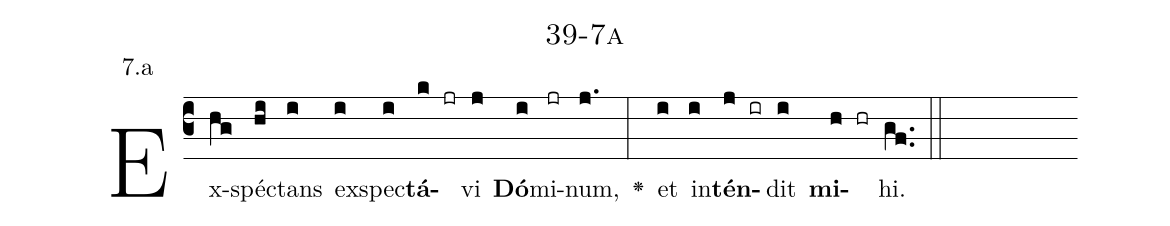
name: 39-7a;
annotation: 7.a;
%%
(c3)Ex(hg)spéc(hi)tans(i) ex(i)spec(i)<b>tá</b>(k jr)vi(j) <b>Dó</b>(i)mi(jr)num,(j.) <v>\greheightstar</v>(:) et(i) in(i)<b>tén</b>(j ir)dit(i) <b>mi</b>(h hr)hi.(gf..) (::)


%E(i) u(i) o(j) u(i) a(h) e.(gf..) (::)
